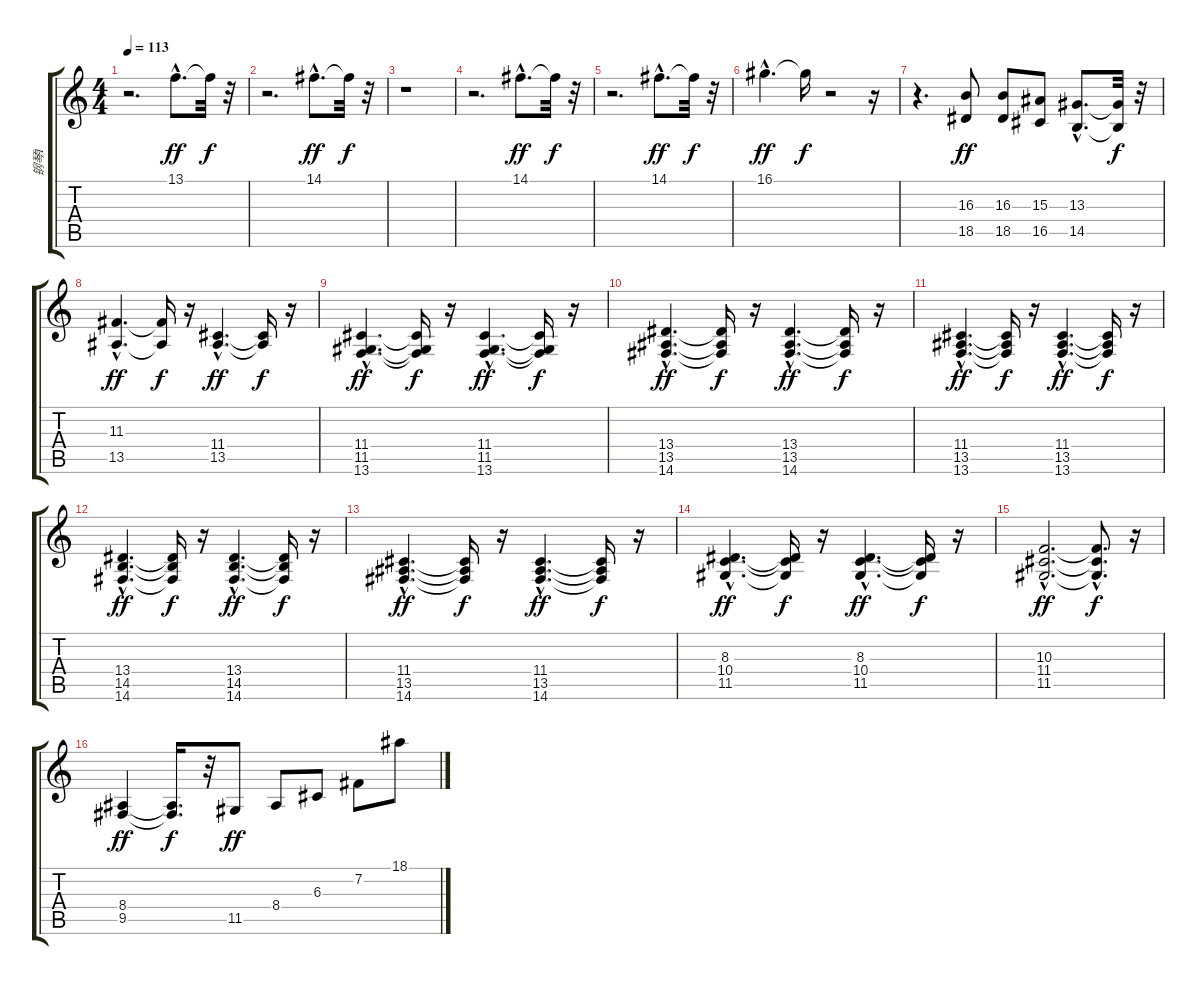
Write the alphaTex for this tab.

\track ("钢琴I" "钢琴I") {instrument acousticgrandpiano}
\staff {score tabs}
\tuning (E4 B3 G3 D3 A2 E2) {hide}
\ts (4 4)
\tempo 113
\clef g2
\ks c
r.2{d dy f} 13.1{hac}.8{d dy ff} 13.1{t}.32{dy f} r.32 |
r.2{d} 14.1{hac}.8{d dy ff} 14.1{t}.32{dy f} r.32 |
r.1 |
r.2{d} 14.1{hac}.8{d dy ff} 14.1{t}.32{dy f} r.32 |
r.2{d} 14.1{hac}.8{d dy ff} 14.1{t}.32{dy f} r.32 |
16.1{hac}.4{d dy ff} 16.1{t}.16{dy f} r.2 r.16 |
r.4{d} (16.3 18.5).8{dy ff} (16.3 18.5).8 (15.3 16.5).8 (13.3{hac} 14.5{hac}).8{d} (13.3{t} 14.5{t}).32{dy f} r.32 |
(11.3{hac} 13.5{hac}).4{d dy ff} (11.3{t} 13.5{t}).16{dy f} r.16 (11.4{hac} 13.5{hac}).4{d dy ff} (11.4{t} 13.5{t}).16{dy f} r.16 |
(11.4{hac} 11.5{hac} 13.6{hac}).4{d dy ff} (11.4{t} 11.5{t} 13.6{t}).16{dy f} r.16 (11.4{hac} 11.5{hac} 13.6{hac}).4{d dy ff} (11.4{t} 11.5{t} 13.6{t}).16{dy f} r.16 |
(13.4{hac} 13.5{hac} 14.6{hac}).4{d dy ff} (13.4{t} 13.5{t} 14.6{t}).16{dy f} r.16 (13.4{hac} 13.5{hac} 14.6{hac}).4{d dy ff} (13.4{t} 13.5{t} 14.6{t}).16{dy f} r.16 |
(11.4{hac} 13.5{hac} 13.6{hac}).4{d dy ff} (11.4{t} 13.5{t} 13.6{t}).16{dy f} r.16 (11.4{hac} 13.5{hac} 13.6{hac}).4{d dy ff} (11.4{t} 13.5{t} 13.6{t}).16{dy f} r.16 |
(13.4{hac} 14.5{hac} 14.6{hac}).4{d dy ff} (13.4{t} 14.5{t} 14.6{t}).16{dy f} r.16 (13.4{hac} 14.5{hac} 14.6{hac}).4{d dy ff} (13.4{t} 14.5{t} 14.6{t}).16{dy f} r.16 |
(11.4{hac} 13.5{hac} 14.6{hac}).4{d dy ff} (11.4{t} 13.5{t} 14.6{t}).16{dy f} r.16 (11.4{hac} 13.5{hac} 14.6{hac}).4{d dy ff} (11.4{t} 13.5{t} 14.6{t}).16{dy f} r.16 |
(8.3{hac} 10.4{hac} 11.5{hac}).4{d dy ff} (8.3{t} 10.4{t} 11.5{t}).16{dy f} r.16 (8.3{hac} 10.4{hac} 11.5{hac}).4{d dy ff} (8.3{t} 10.4{t} 11.5{t}).16{dy f} r.16 |
(10.3{hac} 11.4{hac} 11.5{hac}).2{d dy ff} (10.3{hac t} 11.4{hac t} 11.5{hac t}).8{d dy f} r.16 |
(8.4 9.5).4{dy ff} (8.4{t} 9.5{t}).16{d dy f} r.32 11.5.8{dy ff} 8.4.8 6.3.8 7.2.8 18.1.8{volume 14}
